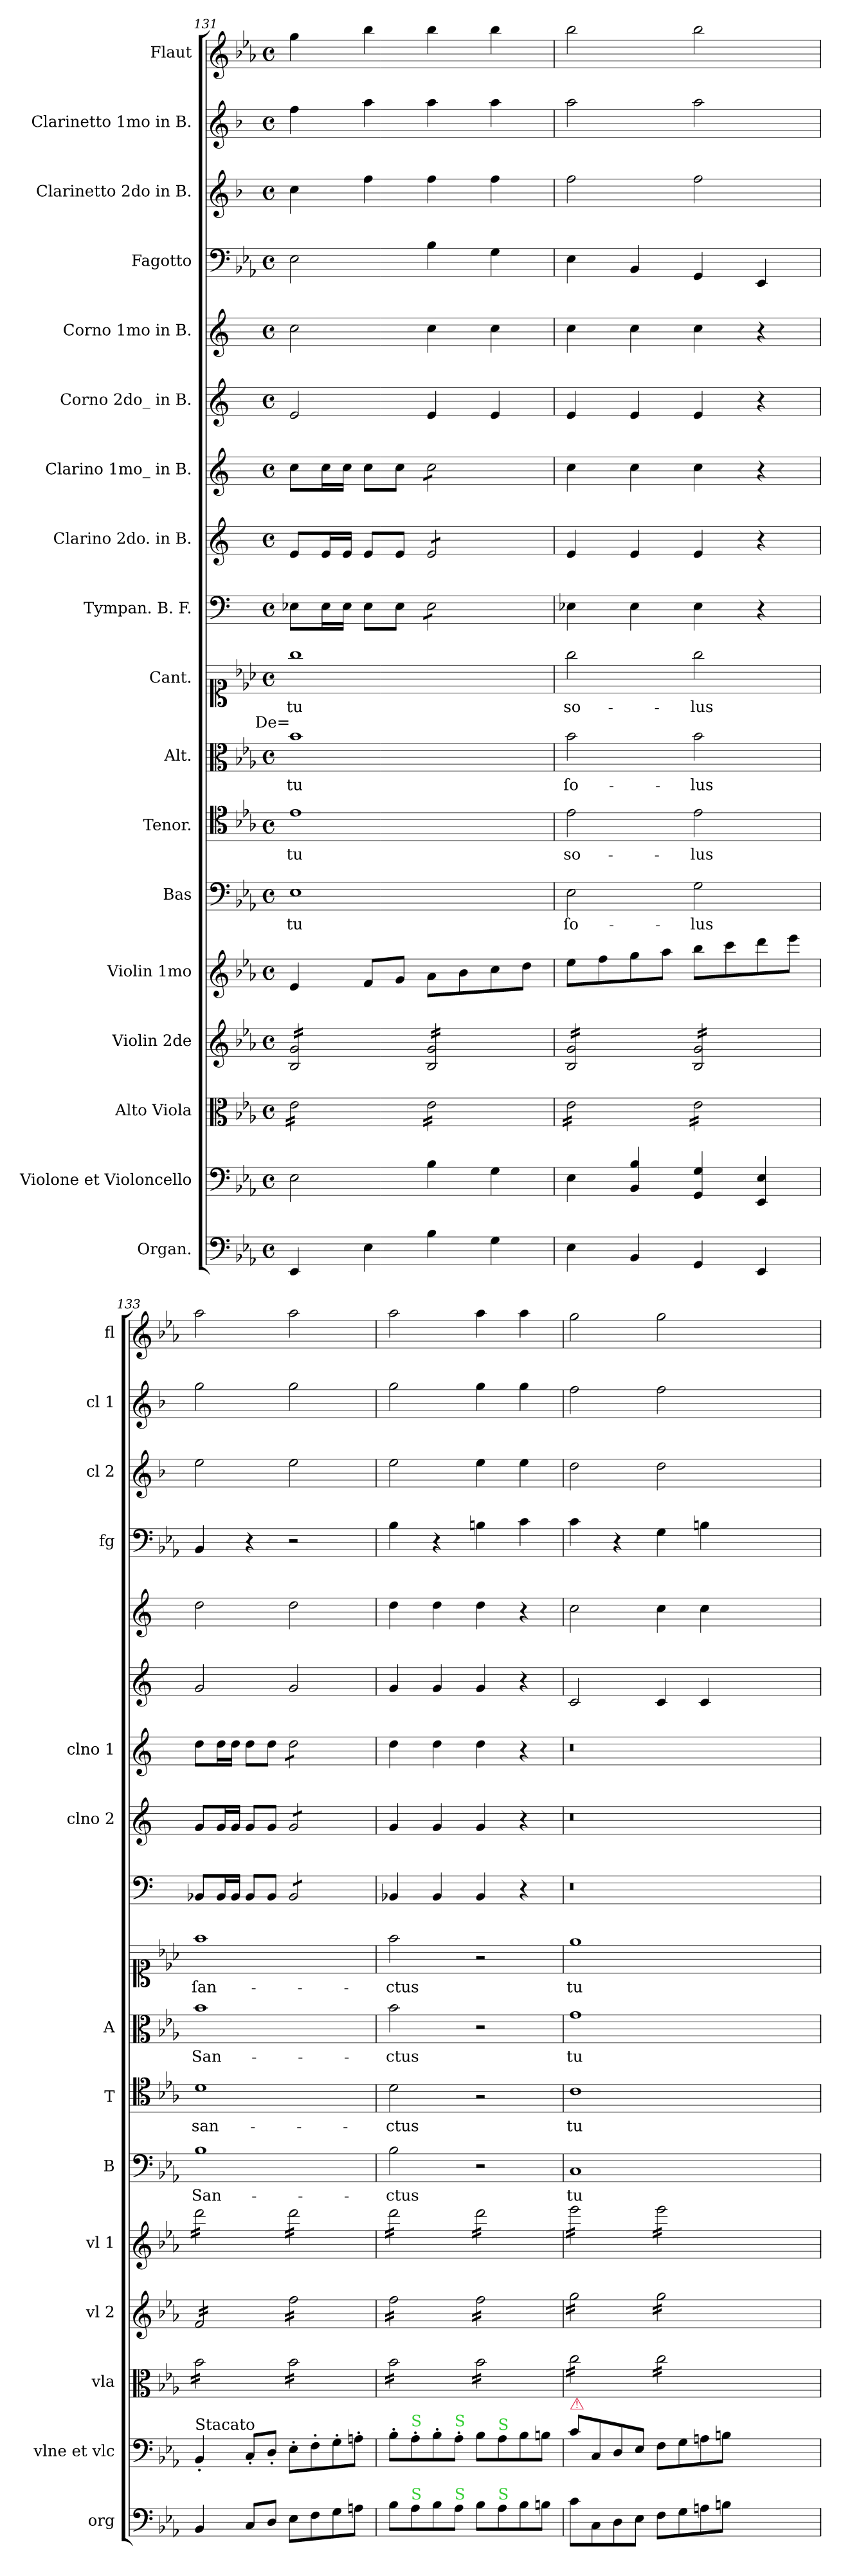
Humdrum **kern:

**kern	**kern	**kern	**kern	**kern	**kern	**text	**kern	**text	**kern	**text	**kern	**text	**kern	**kern	**kern	**kern	**kern	**kern	**kern	**kern	**kern
*part18	*part17	*part16	*part15	*part14	*part13	*part13	*part12	*part12	*part11	*part11	*part10	*part10	*part9	*part8	*part7	*part6	*part5	*part4	*part3	*part2	*part1
*staff18	*staff17	*staff16	*staff15	*staff14	*staff13	*staff13	*staff12	*staff12	*staff11	*staff11	*staff10	*staff10	*staff9	*staff8	*staff7	*staff6	*staff5	*staff4	*staff3	*staff2	*staff1
*I"Organ.	*I"Violone et Violoncello	*I"Alto Viola	*I"Violin 2de	*I"Violin 1mo	*I"Bas	*	*I"Tenor.	*	*I"Alt.	*	*I"Cant.	*	*I"Tympan. B. F.	*I"Clarino 2do. in B.	*I"Clarino 1mo_ in B.	*I"Corno 2do_ in B.	*I"Corno 1mo in B.	*I"Fagotto	*I"Clarinetto 2do in B.	*I"Clarinetto 1mo in B.	*I"Flaut
*I'org	*I'vlne et vlc	*I'vla	*I'vl 2	*I'vl 1	*I'B	*	*I'T	*	*I'A	*	*	*	*	*I'clno 2	*I'clno 1	*	*	*I'fg	*I'cl 2	*I'cl 1	*I'fl
*clefF4	*clefF4	*clefC3	*clefG2	*clefG2	*clefF4	*	*clefC4	*	*clefC3	*	*clefC1	*	*clefF4	*clefG2	*clefG2	*clefG2	*clefG2	*clefF4	*clefG2	*clefG2	*clefG2
*	*	*	*	*	*	*	*	*	*	*	*	*	*	*ITrd-2c-3	*ITrd-2c-3	*ITrd5c9	*ITrd5c9	*	*ITrd1c2	*ITrd1c2	*
*k[b-e-a-]	*k[b-e-a-]	*k[b-e-a-]	*k[b-e-a-]	*k[b-e-a-]	*k[b-e-a-]	*	*k[b-e-a-]	*	*k[b-e-a-]	*	*k[b-e-a-]	*	*	*k[b-e-a-]	*k[b-e-a-]	*k[b-e-a-]	*k[b-e-a-]	*k[b-e-a-]	*k[b-e-a-]	*k[b-e-a-]	*k[b-e-a-]
*E-:	*E-:	*E-:	*E-:	*E-:	*E-:	*	*E-:	*	*E-:	*	*E-:	*	*	*E-:	*E-:	*E-:	*E-:	*E-:	*E-:	*E-:	*E-:
*M4/4	*M4/4	*M4/4	*M4/4	*M4/4	*M4/4	*	*M4/4	*	*M4/4	*	*M4/4	*	*M4/4	*M4/4	*M4/4	*M4/4	*M4/4	*M4/4	*M4/4	*M4/4	*M4/4
*met(c)	*met(c)	*met(c)	*met(c)	*met(c)	*met(c)	*	*met(c)	*	*met(c)	*	*met(c)	*	*met(c)	*met(c)	*met(c)	*met(c)	*met(c)	*met(c)	*met(c)	*met(c)	*met(c)
=131	=131	=131	=131	=131	=131	=131	=131	=131	=131	=131	=131	=131	=131	=131	=131	=131	=131	=131	=131	=131	=131
!	!	!	!	!	!	!	!	!	!LO:TX:a:rj:t=De=	!	!	!	!	!	!	!	!	!	!	!	!
*	*	*tremolo	*	*	*	*	*	*	*	*	*	*	*	*	*	*	*	*	*	*	*
*	*	*	*tremolo	*	*	*	*	*	*	*	*	*	*	*	*	*	*	*	*	*	*
4EE-/	2E-\	16e-\LL	16B-/ 16g/LL	4e-/	1E-	tu	1e-	tu	1b-	tu	1gg	tu	8E-X\L	8g/L	8ee-\L	2G/	2e-\	2E-\	4b-\	4ee-\	4gg\
.	.	16e-\	16B-/ 16g/	.	.	.	.	.	.	.	.	.	.	.	.	.	.	.	.	.	.
.	.	16e-\	16B-/ 16g/	.	.	.	.	.	.	.	.	.	16E-\L	16g/L	16ee-\L	.	.	.	.	.	.
.	.	16e-\	16B-/ 16g/	.	.	.	.	.	.	.	.	.	16E-\JJ	16g/JJ	16ee-\JJ	.	.	.	.	.	.
4E-\	.	16e-\	16B-/ 16g/	8f/L	.	.	.	.	.	.	.	.	8E-\L	8g/L	8ee-\L	.	.	.	4ee-\	4gg\	4bb-\
.	.	16e-\	16B-/ 16g/	.	.	.	.	.	.	.	.	.	.	.	.	.	.	.	.	.	.
.	.	16e-\	16B-/ 16g/	8g/J	.	.	.	.	.	.	.	.	8E-\J	8g/J	8ee-\J	.	.	.	.	.	.
.	.	16e-\JJ	16B-/ 16g/JJ	.	.	.	.	.	.	.	.	.	.	.	.	.	.	.	.	.	.
*	*	*	*	*	*	*	*	*	*	*	*	*	*tremolo	*	*	*	*	*	*	*	*
*	*	*	*	*	*	*	*	*	*	*	*	*	*	*tremolo	*	*	*	*	*	*	*
*	*	*	*	*	*	*	*	*	*	*	*	*	*	*	*tremolo	*	*	*	*	*	*
4B-\	4B-\	16e-\LL	16B-/ 16g/LL	8a-\L	.	.	.	.	.	.	.	.	8E-\L	8g/L	8ee-\L	4G/	4e-\	4B-\	4ee-\	4gg\	4bb-\
.	.	16e-\	16B-/ 16g/	.	.	.	.	.	.	.	.	.	.	.	.	.	.	.	.	.	.
.	.	16e-\	16B-/ 16g/	8b-\	.	.	.	.	.	.	.	.	8E-\	8g/	8ee-\	.	.	.	.	.	.
.	.	16e-\	16B-/ 16g/	.	.	.	.	.	.	.	.	.	.	.	.	.	.	.	.	.	.
4G\	4G\	16e-\	16B-/ 16g/	8cc\	.	.	.	.	.	.	.	.	8E-\	8g/	8ee-\	4G/	4e-\	4G\	4ee-\	4gg\	4bb-\
.	.	16e-\	16B-/ 16g/	.	.	.	.	.	.	.	.	.	.	.	.	.	.	.	.	.	.
.	.	16e-\	16B-/ 16g/	8dd\J	.	.	.	.	.	.	.	.	8E-\J	8g/J	8ee-\J	.	.	.	.	.	.
*	*	*	*	*	*	*	*	*	*	*	*	*	*	*	*Xtremolo	*	*	*	*	*	*
*	*	*	*	*	*	*	*	*	*	*	*	*	*	*Xtremolo	*	*	*	*	*	*	*
*	*	*	*	*	*	*	*	*	*	*	*	*	*Xtremolo	*	*	*	*	*	*	*	*
.	.	16e-\JJ	16B-/ 16g/JJ	.	.	.	.	.	.	.	.	.	.	.	.	.	.	.	.	.	.
=132	=132	=132	=132	=132	=132	=132	=132	=132	=132	=132	=132	=132	=132	=132	=132	=132	=132	=132	=132	=132	=132
4E-\	4E-\	16e-\LL	16B-/ 16g/LL	8ee-\L	2E-\	ſo-	2e-\	so-	2b-\	ſo-	2gg\	so-	4E-X\	4g/	4ee-\	4G/	4e-\	4E-\	2ee-\	2gg\	2bb-\
.	.	16e-\	16B-/ 16g/	.	.	.	.	.	.	.	.	.	.	.	.	.	.	.	.	.	.
.	.	16e-\	16B-/ 16g/	8ff\	.	.	.	.	.	.	.	.	.	.	.	.	.	.	.	.	.
.	.	16e-\	16B-/ 16g/	.	.	.	.	.	.	.	.	.	.	.	.	.	.	.	.	.	.
4BB-/	4BB-/ 4B-/	16e-\	16B-/ 16g/	8gg\	.	.	.	.	.	.	.	.	4E-\	4g/	4ee-\	4G/	4e-\	4BB-/	.	.	.
.	.	16e-\	16B-/ 16g/	.	.	.	.	.	.	.	.	.	.	.	.	.	.	.	.	.	.
.	.	16e-\	16B-/ 16g/	8aa-\J	.	.	.	.	.	.	.	.	.	.	.	.	.	.	.	.	.
.	.	16e-\JJ	16B-/ 16g/JJ	.	.	.	.	.	.	.	.	.	.	.	.	.	.	.	.	.	.
4GG/	4GG/ 4G/	16e-\LL	16B-/ 16g/LL	8bb-\L	2G\	-lus	2e-\	-lus	2b-\	-lus	2gg\	-lus	4E-\	4g/	4ee-\	4G/	4e-\	4GG/	2ee-\	2gg\	2bb-\
.	.	16e-\	16B-/ 16g/	.	.	.	.	.	.	.	.	.	.	.	.	.	.	.	.	.	.
.	.	16e-\	16B-/ 16g/	8ccc\	.	.	.	.	.	.	.	.	.	.	.	.	.	.	.	.	.
.	.	16e-\	16B-/ 16g/	.	.	.	.	.	.	.	.	.	.	.	.	.	.	.	.	.	.
4EE-/	4EE-/ 4E-/	16e-\	16B-/ 16g/	8ddd\	.	.	.	.	.	.	.	.	4r	4r	4r	4r	4r	4EE-/	.	.	.
.	.	16e-\	16B-/ 16g/	.	.	.	.	.	.	.	.	.	.	.	.	.	.	.	.	.	.
.	.	16e-\	16B-/ 16g/	8eee-\J	.	.	.	.	.	.	.	.	.	.	.	.	.	.	.	.	.
.	.	16e-\JJ	16B-/ 16g/JJ	.	.	.	.	.	.	.	.	.	.	.	.	.	.	.	.	.	.
=133	=133	=133	=133	=133	=133	=133	=133	=133	=133	=133	=133	=133	=133	=133	=133	=133	=133	=133	=133	=133	=133
!	!LO:TX:a:t=Stacato	!	!	!	!	!	!	!	!	!	!	!	!	!	!	!	!	!	!	!	!
*	*	*	*	*tremolo	*	*	*	*	*	*	*	*	*	*	*	*	*	*	*	*	*
4BB-/	4BB-'/	16b-\LL	16f/LL	16ddd\LL	1B-	San-	1d	san-	1b-	San-	1ff	ſan-	8BB-X/L	8b-/L	8ff\L	2B-/	2f\	4BB-/	2dd\	2ff\	2aa-\
.	.	16b-\	16f/	16ddd\	.	.	.	.	.	.	.	.	.	.	.	.	.	.	.	.	.
.	.	16b-\	16f/	16ddd\	.	.	.	.	.	.	.	.	16BB-/L	16b-/L	16ff\L	.	.	.	.	.	.
.	.	16b-\	16f/	16ddd\	.	.	.	.	.	.	.	.	16BB-/JJ	16b-/JJ	16ff\JJ	.	.	.	.	.	.
8C/L	8C'/L	16b-\	16f/	16ddd\	.	.	.	.	.	.	.	.	8BB-/L	8b-/L	8ff\L	.	.	4r	.	.	.
.	.	16b-\	16f/	16ddd\	.	.	.	.	.	.	.	.	.	.	.	.	.	.	.	.	.
8D/J	8D'/J	16b-\	16f/	16ddd\	.	.	.	.	.	.	.	.	8BB-/J	8b-/J	8ff\J	.	.	.	.	.	.
.	.	16b-\JJ	16f/JJ	16ddd\JJ	.	.	.	.	.	.	.	.	.	.	.	.	.	.	.	.	.
*	*	*	*	*	*	*	*	*	*	*	*	*	*tremolo	*	*	*	*	*	*	*	*
*	*	*	*	*	*	*	*	*	*	*	*	*	*	*tremolo	*	*	*	*	*	*	*
*	*	*	*	*	*	*	*	*	*	*	*	*	*	*	*tremolo	*	*	*	*	*	*
8E-\L	8E-'\L	16b-\LL	16ff\LL	16ddd\LL	.	.	.	.	.	.	.	.	8BB-/L	8b-/L	8ff\L	2B-/	2f\	2r	2dd\	2ff\	2aa-\
.	.	16b-\	16ff\	16ddd\	.	.	.	.	.	.	.	.	.	.	.	.	.	.	.	.	.
8F\	8F'\	16b-\	16ff\	16ddd\	.	.	.	.	.	.	.	.	8BB-/	8b-/	8ff\	.	.	.	.	.	.
.	.	16b-\	16ff\	16ddd\	.	.	.	.	.	.	.	.	.	.	.	.	.	.	.	.	.
8G\	8G'\	16b-\	16ff\	16ddd\	.	.	.	.	.	.	.	.	8BB-/	8b-/	8ff\	.	.	.	.	.	.
.	.	16b-\	16ff\	16ddd\	.	.	.	.	.	.	.	.	.	.	.	.	.	.	.	.	.
8An\J	8An'\J	16b-\	16ff\	16ddd\	.	.	.	.	.	.	.	.	8BB-/J	8b-/J	8ff\J	.	.	.	.	.	.
*	*	*	*	*	*	*	*	*	*	*	*	*	*	*	*Xtremolo	*	*	*	*	*	*
*	*	*	*	*	*	*	*	*	*	*	*	*	*	*Xtremolo	*	*	*	*	*	*	*
*	*	*	*	*	*	*	*	*	*	*	*	*	*Xtremolo	*	*	*	*	*	*	*	*
.	.	16b-\JJ	16ff\JJ	16ddd\JJ	.	.	.	.	.	.	.	.	.	.	.	.	.	.	.	.	.
=134	=134	=134	=134	=134	=134	=134	=134	=134	=134	=134	=134	=134	=134	=134	=134	=134	=134	=134	=134	=134	=134
8B-\L	8B-'\L	16b-\LL	16ff\LL	16ddd\LL	2B-\	-ctus	2d\	-ctus	2b-\	-ctus	2ff\	-ctus	4BB-X/	4b-/	4ff\	4B-/	4f\	4B-\	2dd\	2ff\	2aa-\
.	.	16b-\	16ff\	16ddd\	.	.	.	.	.	.	.	.	.	.	.	.	.	.	.	.	.
!	!LO:TX:a:color=limegreen:t=S	!	!	!	!	!	!	!	!	!	!	!	!	!	!	!	!	!	!	!	!
!LO:TX:a:color=limegreen:t=S	!	!	!	!	!	!	!	!	!	!	!	!	!	!	!	!	!	!	!	!	!
8A-\	8A-'\	16b-\	16ff\	16ddd\	.	.	.	.	.	.	.	.	.	.	.	.	.	.	.	.	.
.	.	16b-\	16ff\	16ddd\	.	.	.	.	.	.	.	.	.	.	.	.	.	.	.	.	.
8B-\	8B-'\	16b-\	16ff\	16ddd\	.	.	.	.	.	.	.	.	4BB-/	4b-/	4ff\	4B-/	4f\	4r	.	.	.
.	.	16b-\	16ff\	16ddd\	.	.	.	.	.	.	.	.	.	.	.	.	.	.	.	.	.
!	!LO:TX:a:color=limegreen:t=S	!	!	!	!	!	!	!	!	!	!	!	!	!	!	!	!	!	!	!	!
!LO:TX:a:color=limegreen:t=S	!	!	!	!	!	!	!	!	!	!	!	!	!	!	!	!	!	!	!	!	!
8A-\J	8A-'\J	16b-\	16ff\	16ddd\	.	.	.	.	.	.	.	.	.	.	.	.	.	.	.	.	.
.	.	16b-\JJ	16ff\JJ	16ddd\JJ	.	.	.	.	.	.	.	.	.	.	.	.	.	.	.	.	.
8B-\L	8B-\L	16b-\LL	16ff\LL	16ddd\LL	2r	.	2r	.	2r	.	2r	.	4BB-/	4b-/	4ff\	4B-/	4f\	4Bn\	4dd\	4ff\	4aa-\
.	.	16b-\	16ff\	16ddd\	.	.	.	.	.	.	.	.	.	.	.	.	.	.	.	.	.
!	!LO:TX:a:color=limegreen:t=S	!	!	!	!	!	!	!	!	!	!	!	!	!	!	!	!	!	!	!	!
!LO:TX:a:color=limegreen:t=S	!	!	!	!	!	!	!	!	!	!	!	!	!	!	!	!	!	!	!	!	!
8A-\	8A-\	16b-\	16ff\	16ddd\	.	.	.	.	.	.	.	.	.	.	.	.	.	.	.	.	.
.	.	16b-\	16ff\	16ddd\	.	.	.	.	.	.	.	.	.	.	.	.	.	.	.	.	.
8B-\	8B-\	16b-\	16ff\	16ddd\	.	.	.	.	.	.	.	.	4r	4r	4r	4r	4r	4c\	4dd\	4ff\	4aa-\
.	.	16b-\	16ff\	16ddd\	.	.	.	.	.	.	.	.	.	.	.	.	.	.	.	.	.
8Bn\J	8Bn\J	16b-\	16ff\	16ddd\	.	.	.	.	.	.	.	.	.	.	.	.	.	.	.	.	.
.	.	16b-\JJ	16ff\JJ	16ddd\JJ	.	.	.	.	.	.	.	.	.	.	.	.	.	.	.	.	.
=135	=135	=135	=135	=135	=135	=135	=135	=135	=135	=135	=135	=135	=135	=135	=135	=135	=135	=135	=135	=135	=135
!	!LO:TX:a:color=crimson:t=⚠	!	!	!	!	!	!	!	!	!	!	!	!	!	!	!	!	!	!	!	!
8c\L	8c\L	16cc\LL	16gg\LL	16eee-\LL	1C	tu	1c	tu	1g	tu	1ee-	tu	0r	0r	0r	2E-/	2e-\	4c\	2cc\	2ee-\	2gg\
.	.	16cc\	16gg\	16eee-\	.	.	.	.	.	.	.	.	.	.	.	.	.	.	.	.	.
8C\	8C/	16cc\	16gg\	16eee-\	.	.	.	.	.	.	.	.	.	.	.	.	.	.	.	.	.
.	.	16cc\	16gg\	16eee-\	.	.	.	.	.	.	.	.	.	.	.	.	.	.	.	.	.
8D\	8D/	16cc\	16gg\	16eee-\	.	.	.	.	.	.	.	.	.	.	.	.	.	4r	.	.	.
.	.	16cc\	16gg\	16eee-\	.	.	.	.	.	.	.	.	.	.	.	.	.	.	.	.	.
8E-\J	8E-/J	16cc\	16gg\	16eee-\	.	.	.	.	.	.	.	.	.	.	.	.	.	.	.	.	.
.	.	16cc\JJ	16gg\JJ	16eee-\JJ	.	.	.	.	.	.	.	.	.	.	.	.	.	.	.	.	.
8F\L	8F\L	16cc\LL	16gg\LL	16eee-\LL	.	.	.	.	.	.	.	.	.	.	.	4E-/	4e-\	4G\	2cc\	2ee-\	2gg\
.	.	16cc\	16gg\	16eee-\	.	.	.	.	.	.	.	.	.	.	.	.	.	.	.	.	.
8G\	8G\	16cc\	16gg\	16eee-\	.	.	.	.	.	.	.	.	.	.	.	.	.	.	.	.	.
.	.	16cc\	16gg\	16eee-\	.	.	.	.	.	.	.	.	.	.	.	.	.	.	.	.	.
8An\	8An\	16cc\	16gg\	16eee-\	.	.	.	.	.	.	.	.	.	.	.	4E-/	4e-\	4Bn\	.	.	.
.	.	16cc\	16gg\	16eee-\	.	.	.	.	.	.	.	.	.	.	.	.	.	.	.	.	.
8Bn\J	8Bn\J	16cc\	16gg\	16eee-\	.	.	.	.	.	.	.	.	.	.	.	.	.	.	.	.	.
.	.	16cc\JJ	16gg\JJ	16eee-\JJ	.	.	.	.	.	.	.	.	.	.	.	.	.	.	.	.	.
*	*	*	*	*Xtremolo	*	*	*	*	*	*	*	*	*	*	*	*	*	*	*	*	*
*	*	*	*Xtremolo	*	*	*	*	*	*	*	*	*	*	*	*	*	*	*	*	*	*
*	*	*Xtremolo	*	*	*	*	*	*	*	*	*	*	*	*	*	*	*	*	*	*	*
1ryy	1ryy	1ryy	1ryy	1ryy	1ryy	.	1ryy	.	1ryy	.	1ryy	.	.	.	.	1ryy	1ryy	1ryy	1ryy	1ryy	1ryy
=	=	=	=	=	=	=	=	=	=	=	=	=	=	=	=	=	=	=	=	=	=
*-	*-	*-	*-	*-	*-	*-	*-	*-	*-	*-	*-	*-	*-	*-	*-	*-	*-	*-	*-	*-	*-
